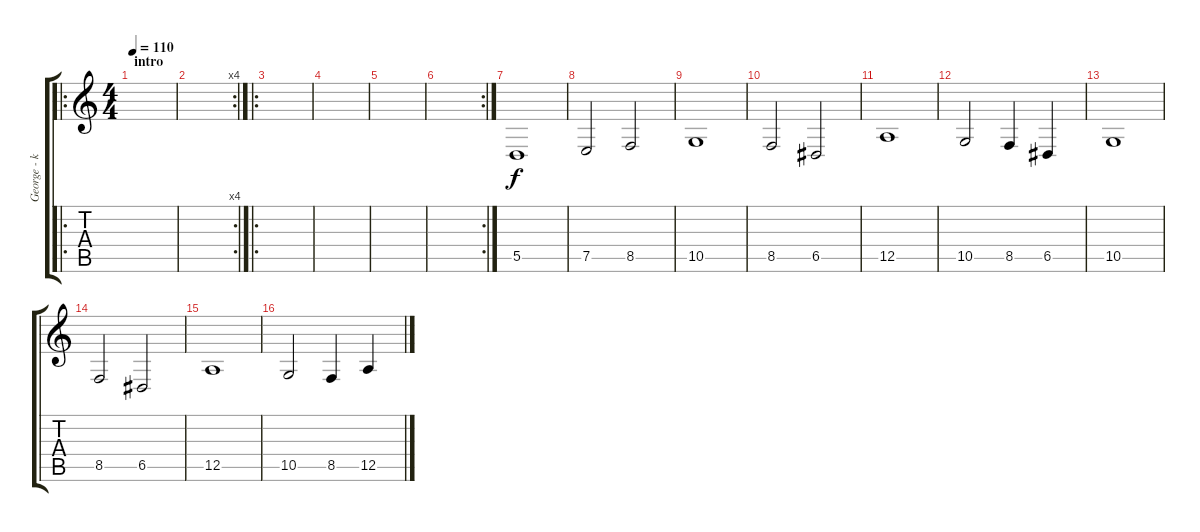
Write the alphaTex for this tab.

\track ("George - kbrd" "George - k") {instrument stringensemble2}
\staff {score tabs}
\tuning (E4 B3 G3 D3 A2 E2) {hide}
\ro
\ts (4 4)
\section ("" "intro")
\tempo 110
\clef g2
\ks c
|
\rc 4
|
\ro
|
|
|
\rc 2
|
5.5.1 |
7.5.2 8.5.2 |
10.5.1 |
8.5.2 6.5.2 |
12.5.1 |
10.5.2 8.5.4 6.5.4 |
10.5.1 |
8.5.2 6.5.2 |
12.5.1 |
10.5.2 8.5.4 12.5.4
